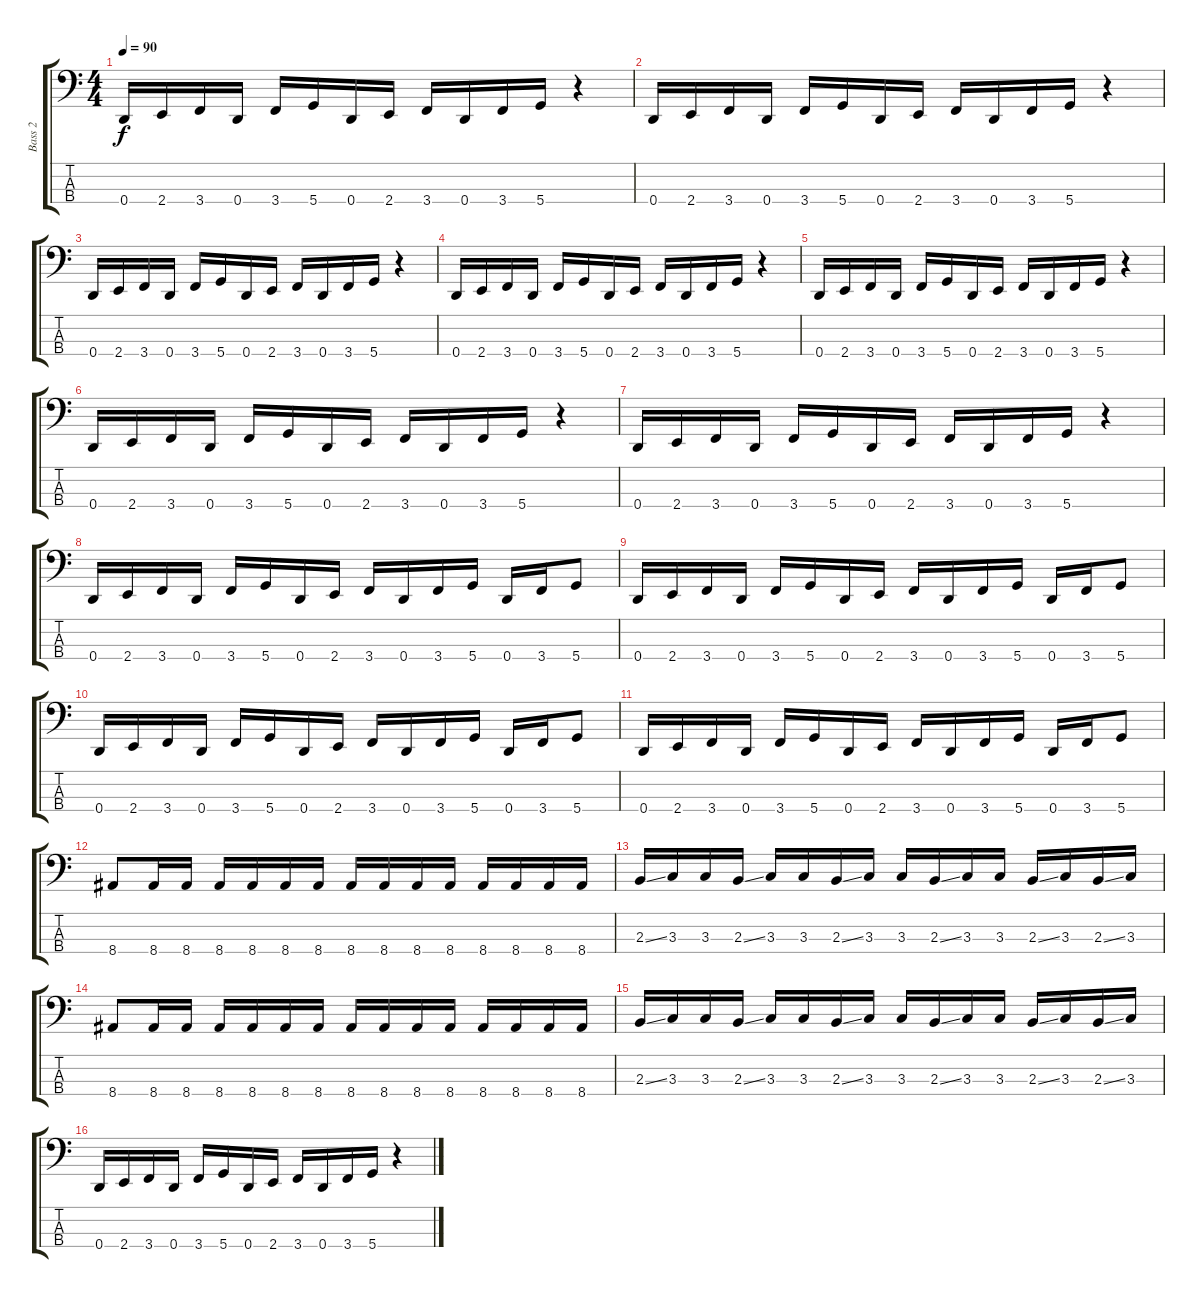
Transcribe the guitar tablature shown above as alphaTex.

\track ("Bass 2" "Bass 2") {instrument electricbasspick}
\staff {score tabs}
\tuning (G2 D2 A1 D1) {hide}
\ts (4 4)
\tempo 90
\clef f4
\ks c
0.4.16{dy f} 2.4.16 3.4.16 0.4.16 3.4.16 5.4.16 0.4.16 2.4.16 3.4.16 0.4.16 3.4.16 5.4.16 r.4 |
0.4.16 2.4.16 3.4.16 0.4.16 3.4.16 5.4.16 0.4.16 2.4.16 3.4.16 0.4.16 3.4.16 5.4.16 r.4 |
0.4.16 2.4.16 3.4.16 0.4.16 3.4.16 5.4.16 0.4.16 2.4.16 3.4.16 0.4.16 3.4.16 5.4.16 r.4 |
0.4.16 2.4.16 3.4.16 0.4.16 3.4.16 5.4.16 0.4.16 2.4.16 3.4.16 0.4.16 3.4.16 5.4.16 r.4 |
0.4.16 2.4.16 3.4.16 0.4.16 3.4.16 5.4.16 0.4.16 2.4.16 3.4.16 0.4.16 3.4.16 5.4.16 r.4 |
0.4.16 2.4.16 3.4.16 0.4.16 3.4.16 5.4.16 0.4.16 2.4.16 3.4.16 0.4.16 3.4.16 5.4.16 r.4 |
0.4.16 2.4.16 3.4.16 0.4.16 3.4.16 5.4.16 0.4.16 2.4.16 3.4.16 0.4.16 3.4.16 5.4.16 r.4 |
0.4.16 2.4.16 3.4.16 0.4.16 3.4.16 5.4.16 0.4.16 2.4.16 3.4.16 0.4.16 3.4.16 5.4.16 0.4.16 3.4.16 5.4.8 |
0.4.16 2.4.16 3.4.16 0.4.16 3.4.16 5.4.16 0.4.16 2.4.16 3.4.16 0.4.16 3.4.16 5.4.16 0.4.16 3.4.16 5.4.8 |
0.4.16 2.4.16 3.4.16 0.4.16 3.4.16 5.4.16 0.4.16 2.4.16 3.4.16 0.4.16 3.4.16 5.4.16 0.4.16 3.4.16 5.4.8 |
0.4.16 2.4.16 3.4.16 0.4.16 3.4.16 5.4.16 0.4.16 2.4.16 3.4.16 0.4.16 3.4.16 5.4.16 0.4.16 3.4.16 5.4.8 |
8.4.8 8.4.16 8.4.16 8.4.16 8.4.16 8.4.16 8.4.16 8.4.16 8.4.16 8.4.16 8.4.16 8.4.16 8.4.16 8.4.16 8.4.16 |
2.3{ss}.16 3.3.16 3.3.16 2.3{ss}.16 3.3.16 3.3.16 2.3{ss}.16 3.3.16 3.3.16 2.3{ss}.16 3.3.16 3.3.16 2.3{ss}.16 3.3.16 2.3{ss}.16 3.3.16 |
8.4.8 8.4.16 8.4.16 8.4.16 8.4.16 8.4.16 8.4.16 8.4.16 8.4.16 8.4.16 8.4.16 8.4.16 8.4.16 8.4.16 8.4.16 |
2.3{ss}.16 3.3.16 3.3.16 2.3{ss}.16 3.3.16 3.3.16 2.3{ss}.16 3.3.16 3.3.16 2.3{ss}.16 3.3.16 3.3.16 2.3{ss}.16 3.3.16 2.3{ss}.16 3.3.16 |
0.4.16 2.4.16 3.4.16 0.4.16 3.4.16 5.4.16 0.4.16 2.4.16 3.4.16 0.4.16 3.4.16 5.4.16 r.4
